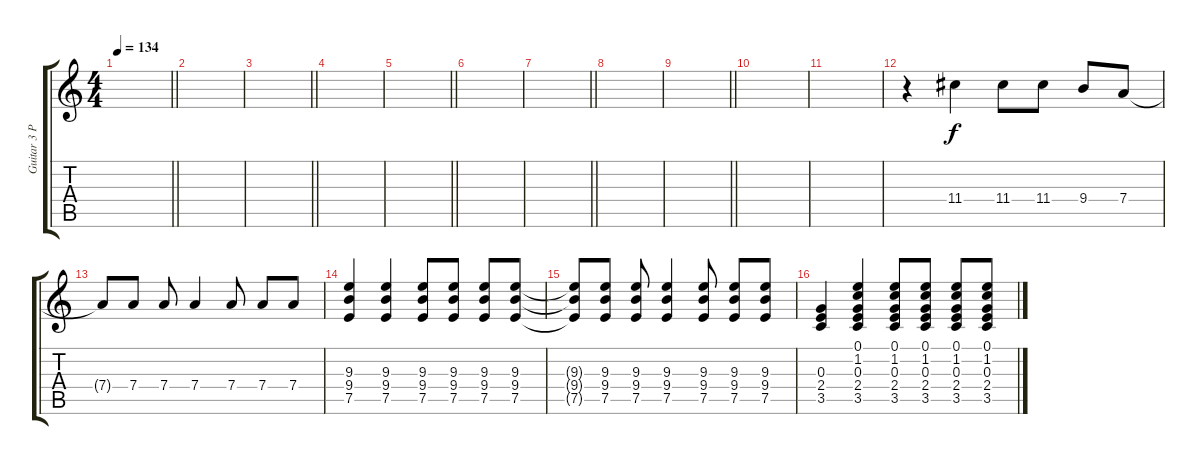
\track ("Guitar 3 Pat" "Guitar 3 P") {instrument distortionguitar}
\staff {score tabs}
\tuning (E4 B3 G3 D3 A2 E2) {hide}
\ts (4 4)
\tempo 134
\clef g2
\barLineRight lightlight
\ks c
|
|
\barLineRight lightlight
|
|
\barLineRight lightlight
|
|
\barLineRight lightlight
|
|
\barLineRight lightlight
|
|
|
r.4 11.4.4 11.4.8{dy f} 11.4.8 9.4.8 7.4.8 |
7.4{t}.8 7.4.8 7.4.8 7.4.4 7.4.8 7.4.8 7.4.8 |
(9.3 9.4 7.5).4 (9.3 9.4 7.5).4 (9.3 9.4 7.5).8 (9.3 9.4 7.5).8 (9.3 9.4 7.5).8 (9.3 9.4 7.5).8 |
(9.3{t} 9.4{t} 7.5{t}).8 (9.3 9.4 7.5).8 (9.3 9.4 7.5).8 (9.3 9.4 7.5).4 (9.3 9.4 7.5).8 (9.3 9.4 7.5).8 (9.3 9.4 7.5).8 |
(0.3 2.4 3.5).4 (0.1 1.2 0.3 2.4 3.5).4 (0.1 1.2 0.3 2.4 3.5).8 (0.1 1.2 0.3 2.4 3.5).8 (0.1 1.2 0.3 2.4 3.5).8 (0.1 1.2 0.3 2.4 3.5).8
